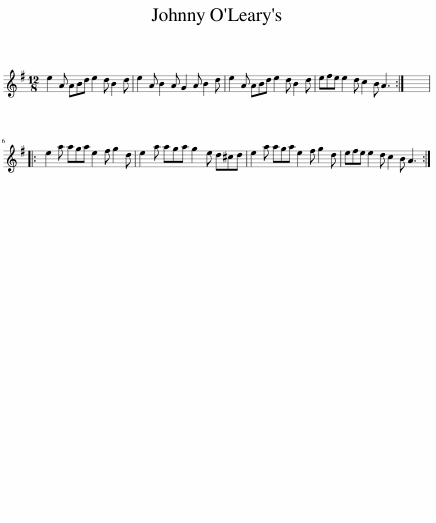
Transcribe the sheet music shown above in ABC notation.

X:1
L:1/8
M:12/8
I:linebreak $
K:G
V:1 treble
V:1
 e2 A ABd e2 d B2 d | e2 A B2 A G2 A B2 d | e2 A ABd e2 d B2 d | efe e2 d c2 B A3 :| x12 |:$ %5
 e2 a aga e2 f g2 d | e2 a aga g2 e d^cd | e2 a aga e2 f g2 d | efe e2 d c2 B A3 :| %9
